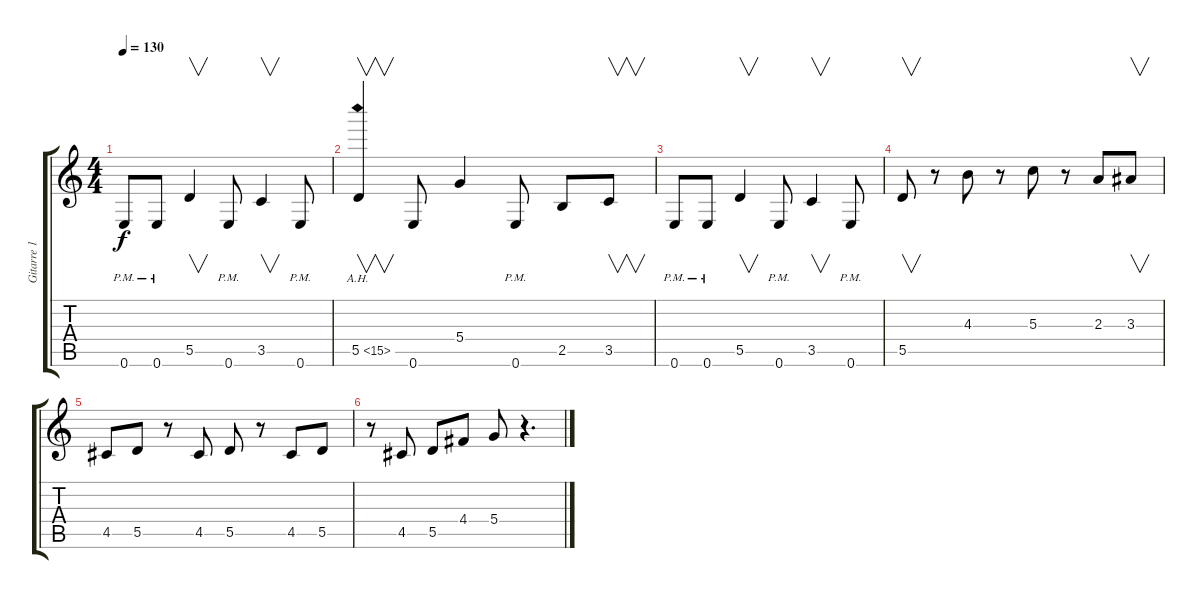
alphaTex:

\track ("Gitarre 1" "Gitarre 1") {instrument distortionguitar}
\staff {score tabs}
\tuning (E4 B3 G3 D3 A2 E2) {hide}
\ts (4 4)
\tempo 130
\clef g2
\ks c
0.6{pm}.8{dy f} 0.6{pm}.8 5.5.4{v} 0.6{pm}.8 3.5.4{v} 0.6{pm}.8 |
5.5{ah 10}.4{v} 0.6.8 5.4.4 0.6{pm}.8 2.5.8 3.5.8{v} |
0.6{pm}.8 0.6{pm}.8 5.5.4{v} 0.6{pm}.8 3.5.4{v} 0.6{pm}.8 |
5.5.8{v} r.8 4.3.8 r.8 5.3.8 r.8 2.3.8 3.3.8{v} |
4.5.8 5.5.8 r.8 4.5.8 5.5.8 r.8 4.5.8 5.5.8 |
r.8 4.5.8 5.5.8 4.4.8 5.4.8 r.4{d}
